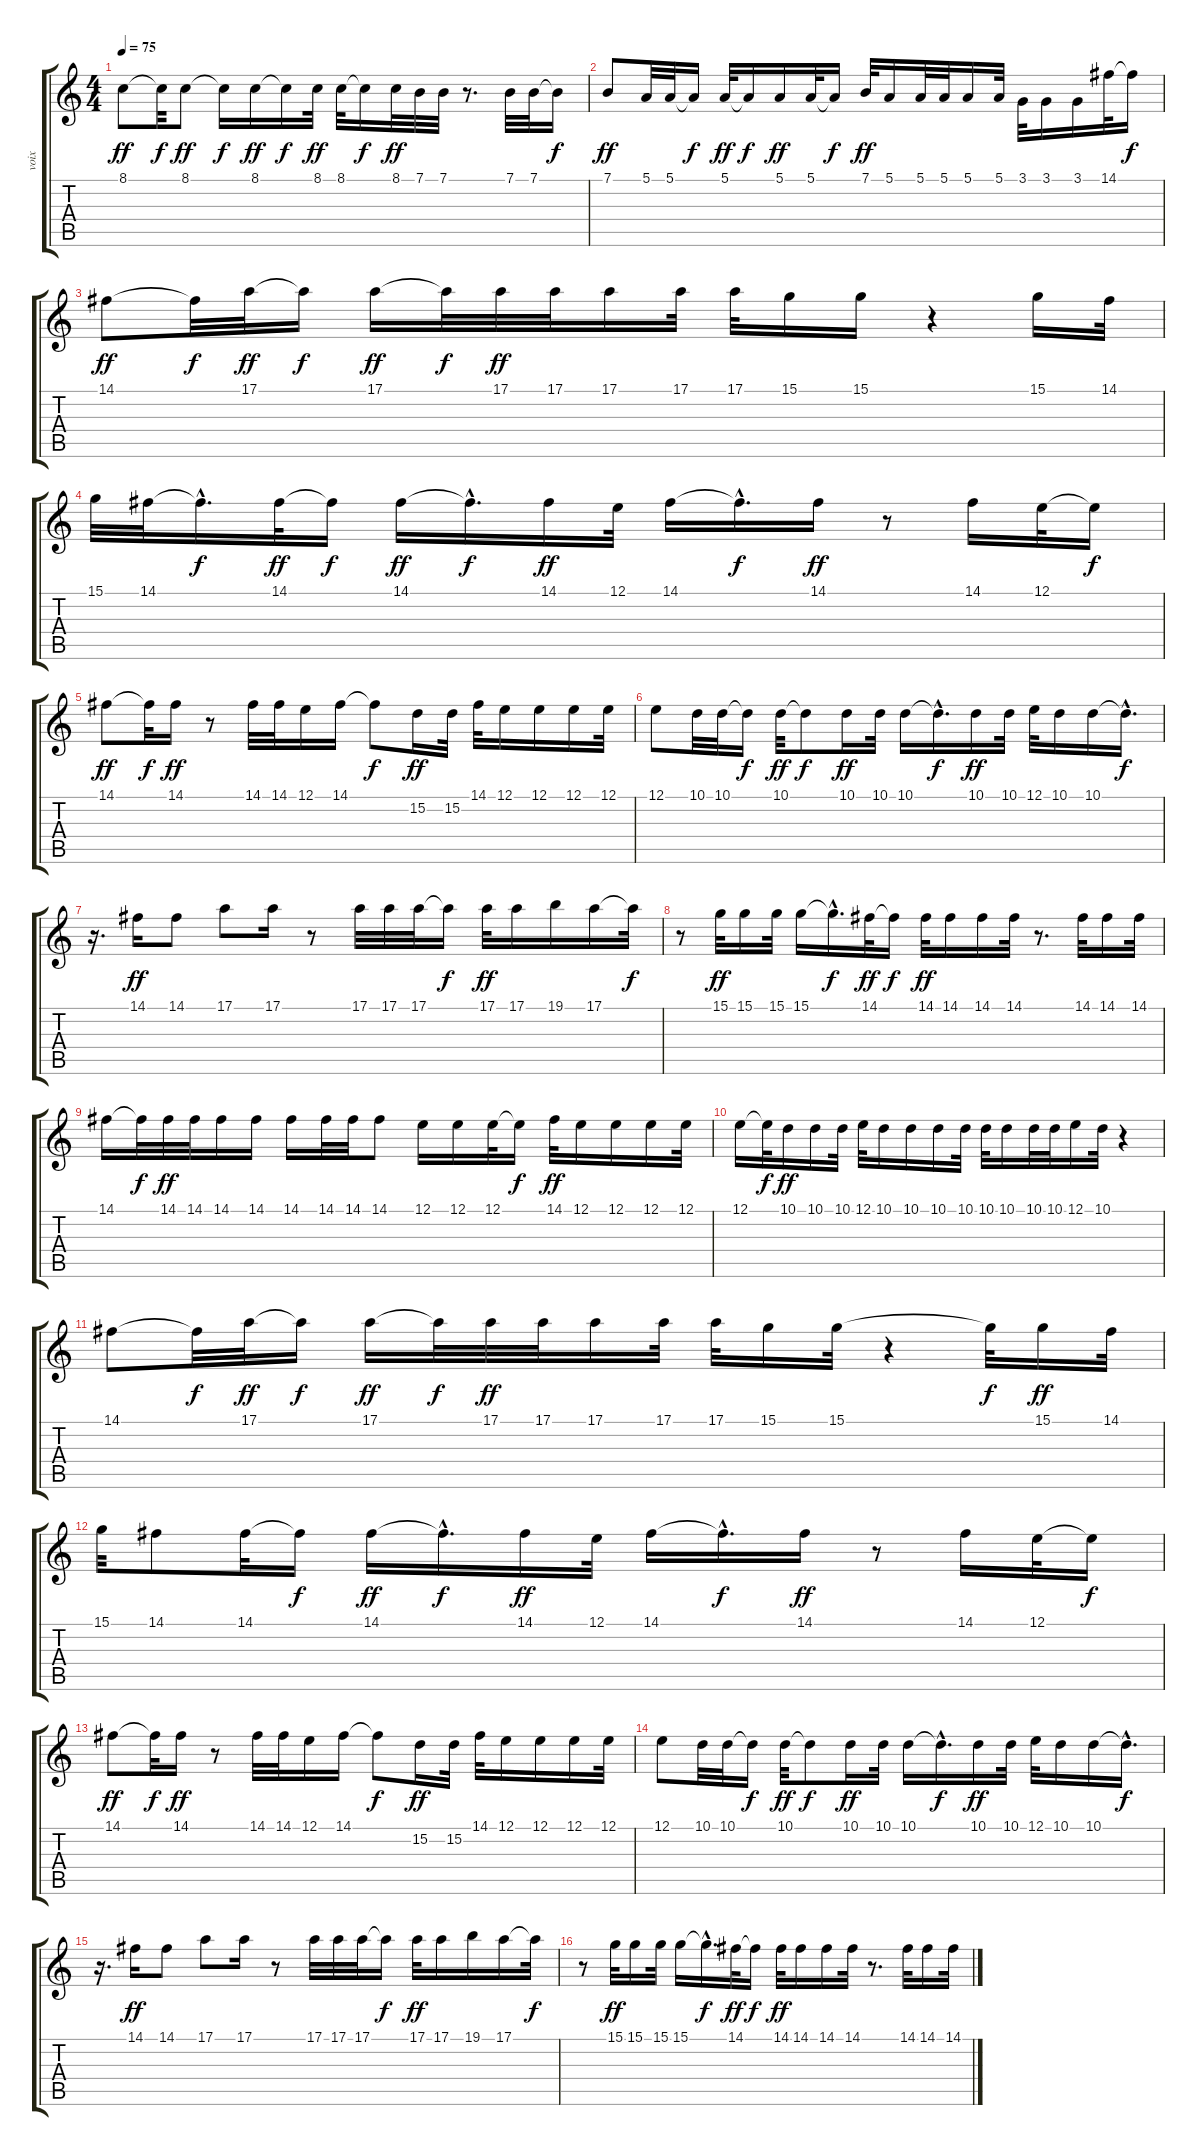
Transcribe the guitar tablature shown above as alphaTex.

\track ("voix" "voix") {instrument choiraahs}
\staff {score tabs}
\tuning (E4 B3 G3 D3 A2 E2) {hide}
\ts (4 4)
\tempo 75
\clef g2
\ks c
8.1.8{dy ff} 8.1{t}.32{dy f} 8.1.8{dy ff} 8.1{t}.16{dy f} 8.1.16{dy ff} 8.1{t}.16{dy f} 8.1.32{dy ff} 8.1.32 8.1{t}.16{dy f} 8.1.32{dy ff} 7.1.32 7.1.32 r.8{d} 7.1.32 7.1.32 7.1{t}.16{dy f} |
7.1.8{dy ff} 5.1.32 5.1.32 5.1{t}.16{dy f} 5.1.32{dy ff} 5.1{t}.16{dy f} 5.1.16{dy ff} 5.1.32 5.1{t}.16{dy f} 7.1.32{dy ff} 5.1.16 5.1.32 5.1.32 5.1.16 5.1.32 3.1.32 3.1.16 3.1.16 14.1.32 14.1{t}.16{dy f} |
14.1.8{dy ff} 14.1{t}.32{dy f} 17.1.32{dy ff} 17.1{t}.16{dy f} 17.1.16{dy ff} 17.1{t}.32{dy f} 17.1.32{dy ff} 17.1.32 17.1.16 17.1.32 17.1.32 15.1.16 15.1.16 r.4 15.1.16 14.1.32 |
15.1.32 14.1.32 14.1{hac t}.16{d dy f} 14.1.32{dy ff} 14.1{t}.16{dy f} 14.1.16{dy ff} 14.1{hac t}.16{d dy f} 14.1.16{dy ff} 12.1.32 14.1.16 14.1{hac t}.16{d dy f} 14.1.16{dy ff} r.8 14.1.16 12.1.32 12.1{t}.16{dy f} |
14.1.8{dy ff} 14.1{t}.32{dy f} 14.1.16{dy ff} r.8 14.1.32 14.1.32 12.1.16 14.1.16 14.1{t}.8{dy f} 15.2.16{dy ff} 15.2.32 14.1.32 12.1.16 12.1.16 12.1.16 12.1.32 |
12.1.8 10.1.32 10.1.32 10.1{t}.16{dy f} 10.1.32{dy ff} 10.1{t}.8{dy f} 10.1.16{dy ff} 10.1.32 10.1.16 10.1{hac t}.16{d dy f} 10.1.16{dy ff} 10.1.32 12.1.32 10.1.16 10.1.16 10.1{hac t}.16{d dy f} |
r.16{d} 14.1.16{dy ff} 14.1.8 17.1.8 17.1.16 r.8 17.1.32 17.1.32 17.1.32 17.1{t}.16{dy f} 17.1.32{dy ff} 17.1.16 19.1.16 17.1.16 17.1{t}.32{dy f} |
r.8 15.1.32{dy ff} 15.1.16 15.1.32 15.1.16 15.1{hac t}.16{d dy f} 14.1.32{dy ff} 14.1{t}.16{dy f} 14.1.32{dy ff} 14.1.16 14.1.16 14.1.32 r.8{d} 14.1.32 14.1.16 14.1.32 |
14.1.16 14.1{t}.32{dy f} 14.1.32{dy ff} 14.1.32 14.1.16 14.1.16 14.1.16 14.1.32 14.1.32 14.1.8 12.1.16 12.1.16 12.1.32 12.1{t}.16{dy f} 14.1.32{dy ff} 12.1.16 12.1.16 12.1.16 12.1.32 |
12.1.16 12.1{t}.32{dy f} 10.1.16{dy ff} 10.1.16 10.1.32 12.1.32 10.1.16 10.1.16 10.1.16 10.1.32 10.1.32 10.1.16 10.1.32 10.1.32 12.1.16 10.1.32 r.4 |
14.1.8 14.1{t}.32{dy f} 17.1.32{dy ff} 17.1{t}.16{dy f} 17.1.16{dy ff} 17.1{t}.32{dy f} 17.1.32{dy ff} 17.1.32 17.1.16 17.1.32 17.1.32 15.1.16 15.1.32 r.4 15.1{t}.32{dy f} 15.1.16{dy ff} 14.1.32 |
15.1.32 14.1.8 14.1.32 14.1{t}.16{dy f} 14.1.16{dy ff} 14.1{hac t}.16{d dy f} 14.1.16{dy ff} 12.1.32 14.1.16 14.1{hac t}.16{d dy f} 14.1.16{dy ff} r.8 14.1.16 12.1.32 12.1{t}.16{dy f} |
14.1.8{dy ff} 14.1{t}.32{dy f} 14.1.16{dy ff} r.8 14.1.32 14.1.32 12.1.16 14.1.16 14.1{t}.8{dy f} 15.2.16{dy ff} 15.2.32 14.1.32 12.1.16 12.1.16 12.1.16 12.1.32 |
12.1.8 10.1.32 10.1.32 10.1{t}.16{dy f} 10.1.32{dy ff} 10.1{t}.8{dy f} 10.1.16{dy ff} 10.1.32 10.1.16 10.1{hac t}.16{d dy f} 10.1.16{dy ff} 10.1.32 12.1.32 10.1.16 10.1.16 10.1{hac t}.16{d dy f} |
r.16{d} 14.1.16{dy ff} 14.1.8 17.1.8 17.1.16 r.8 17.1.32 17.1.32 17.1.32 17.1{t}.16{dy f} 17.1.32{dy ff} 17.1.16 19.1.16 17.1.16 17.1{t}.32{dy f} |
r.8 15.1.32{dy ff} 15.1.16 15.1.32 15.1.16 15.1{hac t}.16{d dy f} 14.1.32{dy ff} 14.1{t}.16{dy f} 14.1.32{dy ff} 14.1.16 14.1.16 14.1.32 r.8{d} 14.1.32 14.1.16 14.1.32
